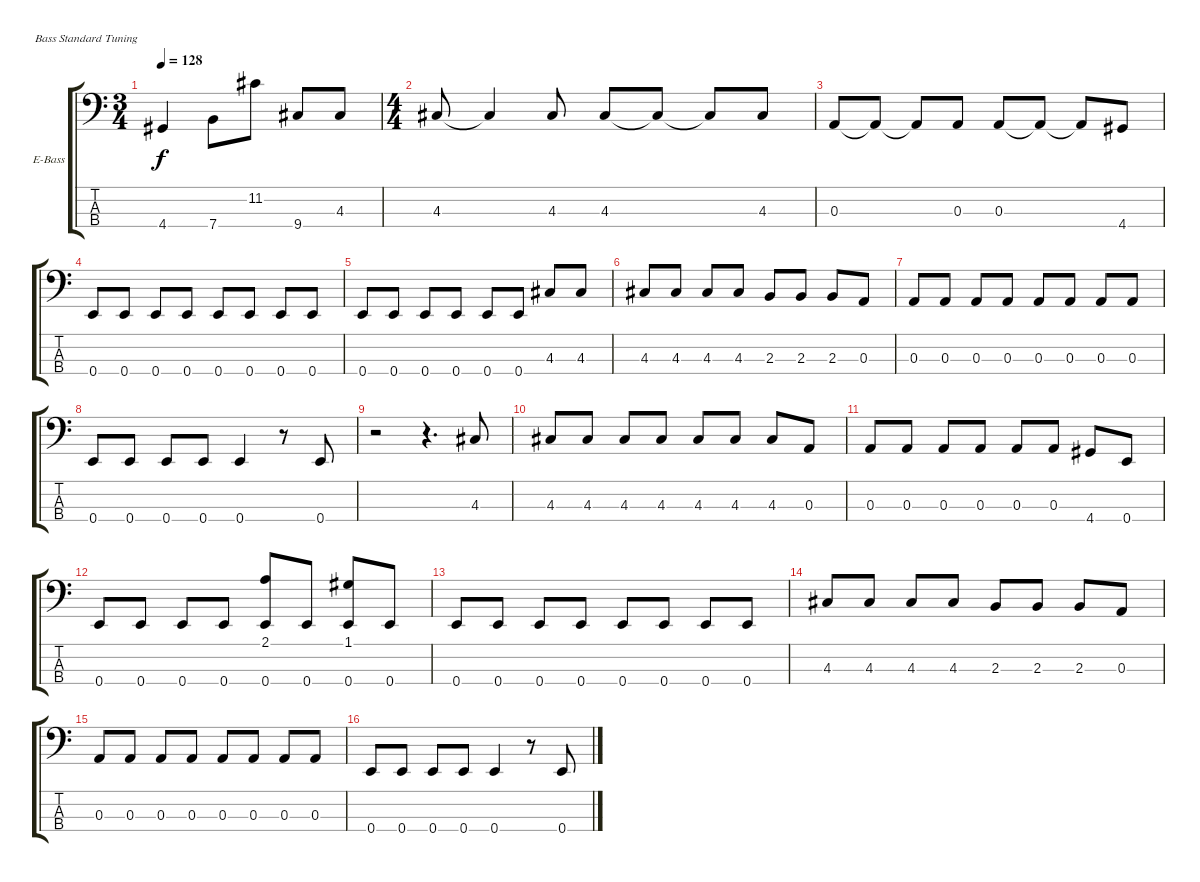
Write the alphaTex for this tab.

\defaultSystemsLayout 4
\bracketExtendMode groupsimilarinstruments
\firstSystemTrackNameOrientation horizontal
\otherSystemsTrackNameOrientation horizontal
\track ("Bass" "E-Bass") {instrument electricbassfinger}
\staff {score tabs}
\tuning (G2 D2 A1 E1)
\ts (3 4)
\tempo 128
\clef f4
\ks c
4.4.4{dy f instrument electricbassfinger} 7.4.8 11.2.8 9.4.8 4.3.8 |
\ts (4 4)
4.3.8 4.3{t}.4 4.3.8 4.3.8 4.3{t}.8 4.3{t}.8 4.3.8 |
0.3.8 0.3{t}.8 0.3{t}.8 0.3.8 0.3.8 0.3{t}.8 0.3{t}.8 4.4.8 |
0.4.8 0.4.8 0.4.8 0.4.8 0.4.8 0.4.8 0.4.8 0.4.8 |
0.4.8 0.4.8 0.4.8 0.4.8 0.4.8 0.4.8 4.3.8 4.3.8 |
4.3.8 4.3.8 4.3.8 4.3.8 2.3.8 2.3.8 2.3.8 0.3.8 |
0.3.8 0.3.8 0.3.8 0.3.8 0.3.8 0.3.8 0.3.8 0.3.8 |
0.4.8 0.4.8 0.4.8 0.4.8 0.4.4 r.8 0.4.8 |
r.2 r.4{d} 4.3.8 |
4.3.8 4.3.8 4.3.8 4.3.8 4.3.8 4.3.8 4.3.8 0.3.8 |
0.3.8 0.3.8 0.3.8 0.3.8 0.3.8 0.3.8 4.4.8 0.4.8 |
0.4.8 0.4.8 0.4.8 0.4.8 (2.1 0.4).8 0.4.8 (1.1 0.4).8 0.4.8 |
0.4.8 0.4.8 0.4.8 0.4.8 0.4.8 0.4.8 0.4.8 0.4.8 |
4.3.8 4.3.8 4.3.8 4.3.8 2.3.8 2.3.8 2.3.8 0.3.8 |
0.3.8 0.3.8 0.3.8 0.3.8 0.3.8 0.3.8 0.3.8 0.3.8 |
0.4.8 0.4.8 0.4.8 0.4.8 0.4.4 r.8 0.4.8
